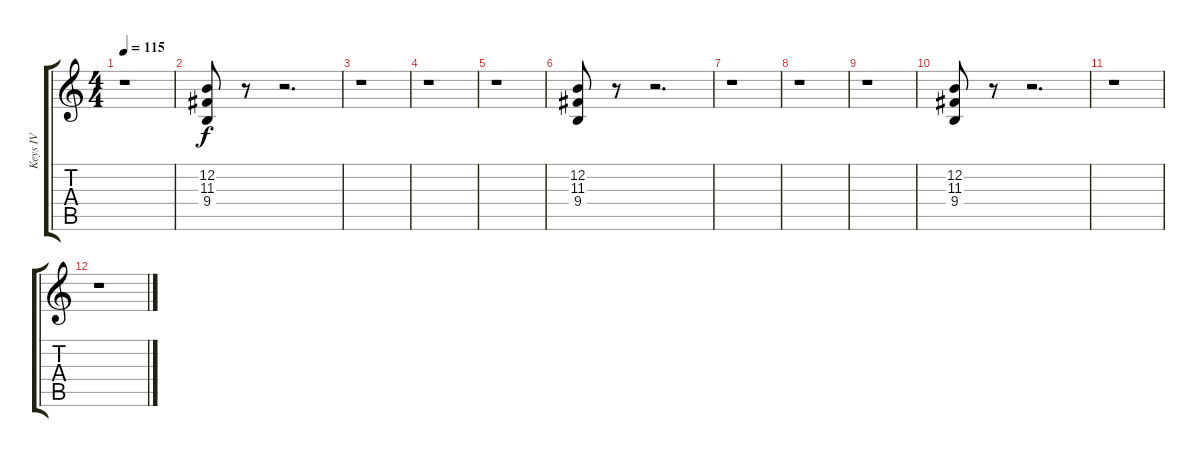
\track ("Keys IV" "Keys IV") {instrument pad3polysynth}
\staff {score tabs}
\tuning (E4 B3 G3 D3 A2 E2) {hide}
\ts (4 4)
\tempo 115
\clef g2
\ks c
r.1{dy f} |
(12.2 11.3 9.4).8 r.8 r.2{d} |
r.1 |
r.1 |
r.1 |
(12.2 11.3 9.4).8 r.8 r.2{d} |
r.1 |
r.1 |
r.1 |
(12.2 11.3 9.4).8 r.8 r.2{d} |
r.1 |
r.1
